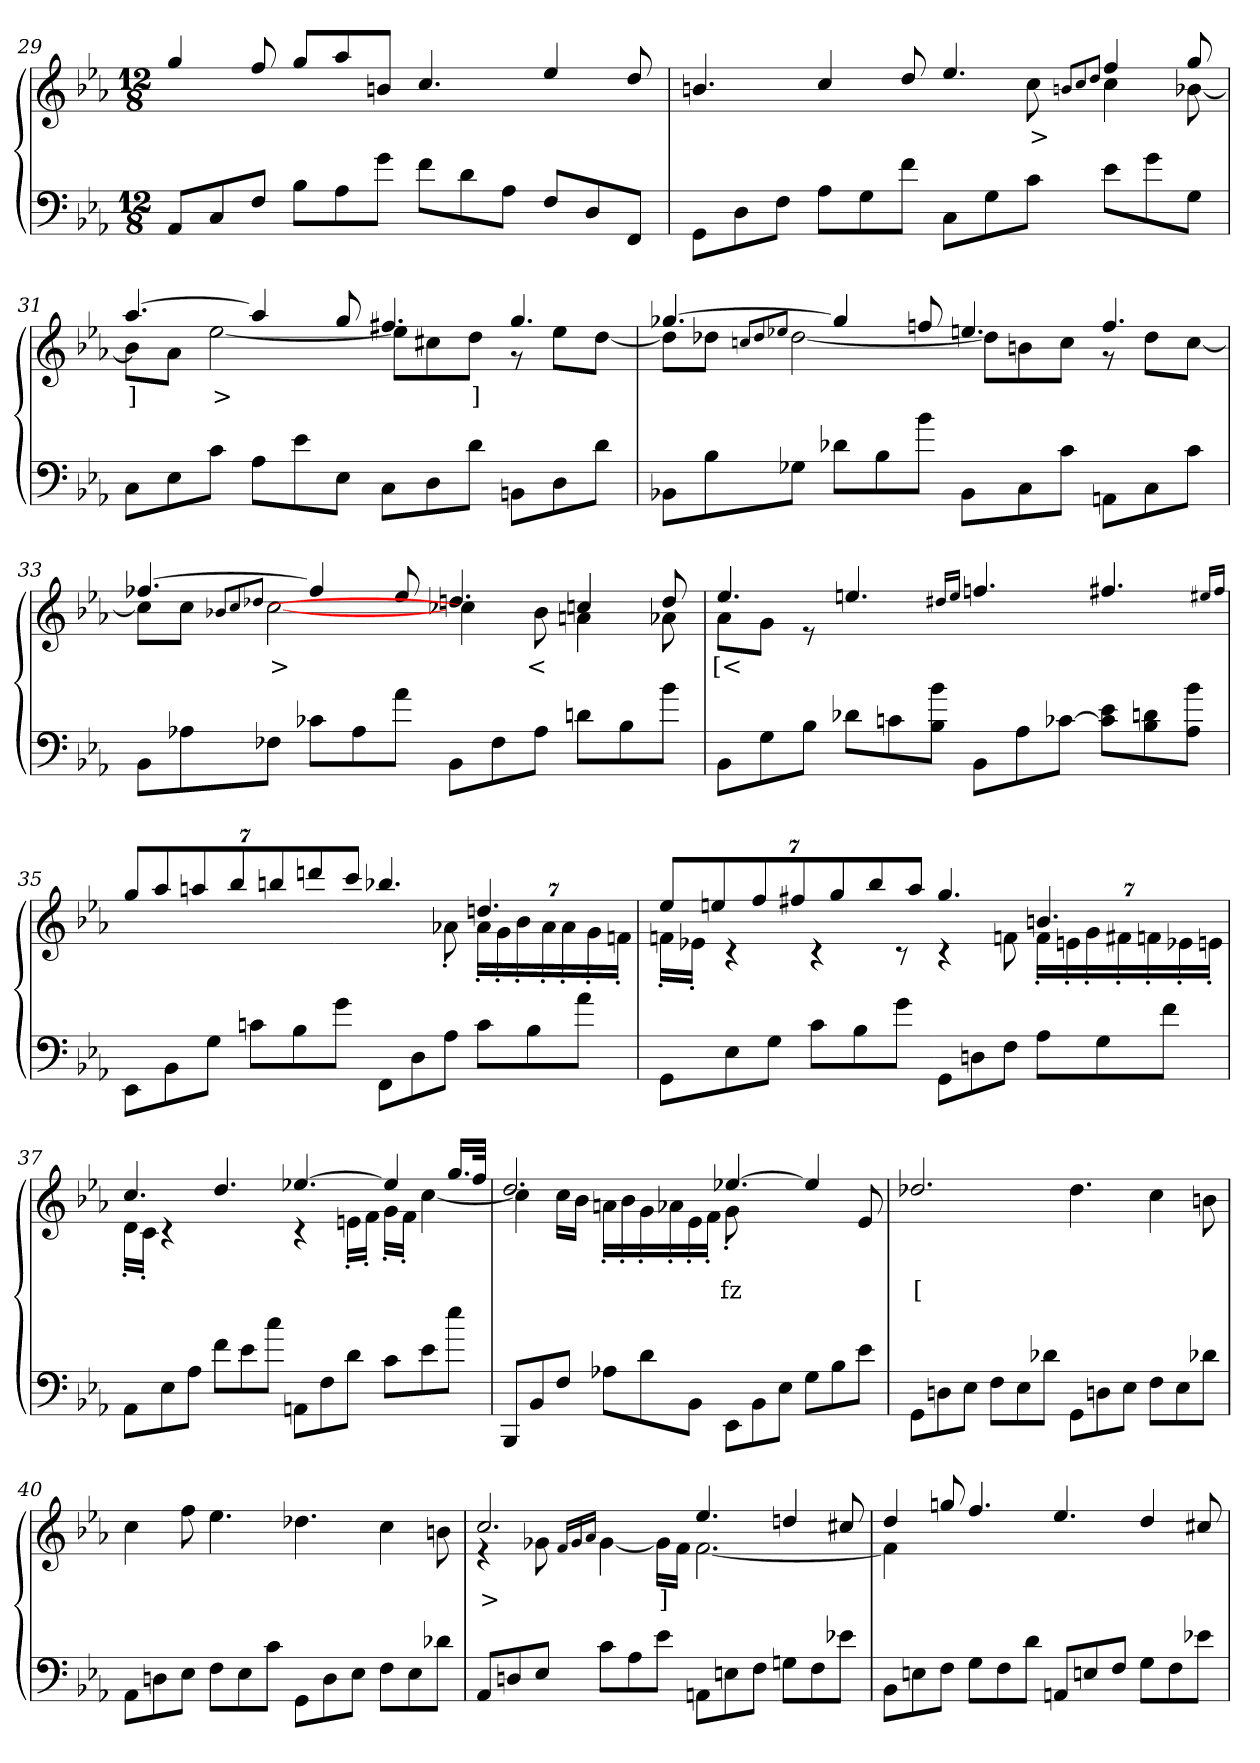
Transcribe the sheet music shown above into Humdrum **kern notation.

**kern	**kern	**text
*part2	*part1	*part1
*staff2	*staff1	*staff1
*clefF4	*clefG2	*
*k[b-e-a-]	*k[b-e-a-]	*
*M12/8	*M12/8	*
=29	=29	=29
8AA-L	4gg/	.
8C	.	.
8FJ	8ff/	.
8B-L	8gg/L	.
8A-	8aa-/	.
8gJ	8bn/J	.
8fL	4.cc/	.
8d	.	.
8A-J	.	.
8FL	4ee-/	.
8D	.	.
8FFJ	8dd/	.
=30	=30	=30
*	*^	*
8GG\L	4.bn/	1ryy	.
8D\	.	.	.
8F\J	.	.	.
8A-L	4cc/	.	.
8G	.	.	.
8fJ	8dd/	.	.
8CL	4.ee-	.	.
8G	.	.	.
8cJ	.	8cc	>
.	8qbn/L	.	.
.	8qcc/	.	.
.	8qdd/J	.	.
8e-L	4ff	4cc	.
8g	.	.	.
8GJ	8gg	[8b-X	.
=31	=31	=31	=31
8CL	[4.aa-	8b-L]	]
8E-	.	8a-J	.
8cJ	.	[2ee-	>
8A-L	4aa-]	.	.
8e-	.	.	.
8E-J	8gg	.	.
8CL	4.ff#X	8ee-L]	.
8D	.	8cc#X	.
8dJ	.	8ddJ	]
8BBnL	4.gg	8r	.
8D	.	8ee-L	.
8dJ	.	[8ddJ	.
=32	=32	=32	=32
8BB-XL	[4.gg-X	8ddL]	.
8B-	.	8dd-XJ	.
.	.	8qccn/L	.
.	.	8qdd-/	.
.	.	8qee-X/J	.
8G-XJ	.	[2dd-	.
8d-XL	4gg-]	.	.
8B-	.	.	.
8b-J	8ffn	.	.
8BB-L	4.een	8dd-L]	.
8C	.	8bn	.
8cJ	.	8ccJ	.
8AAnL	4.ff	8r	.
8C	.	8dd-L	.
8cJ	.	[8ccJ	.
=33	=33	=33	=33
8BB-L	[4.ff-X	8ccL]	.
8A-X	.	8ccJ	.
.	.	8qb-X/L	.
.	.	8qcc/	.
.	.	8qdd-X/J	.
8F-XJ	.	[2cc	>
8c-XL	4ff-]	.	.
8A-	.	.	.
8a-J	8ee-	.	.
8BB-L	4.ddn	4cc-X]	.
8F-	.	.	.
8A-J	.	8b-	<
8dnL	4ccn	4an	.
8B-	.	.	.
8b-J	8dd	8a-X	.
=34	=34	=34	=34
8BB-L	4.ee-	8a-L	[<
8G	.	8gJ	.
8B-J	.	8r	.
8d-XL	4.een/	1ryy	.
8cn	.	.	.
8b- 8B-J	.	.	.
.	16qdd#X/LL	.	.
.	16qee/JJ	.	.
8BB-L	4.ffn/	.	.
8A-	.	.	.
[8c-XJ	.	.	.
8e- 8c-]L	4.ff#X/	.	.
8dn 8B-	.	.	.
8b- 8A-J	.	8ryy	.
.	16qee#X/LL	.	.
.	16qff#/JJ	.	.
=35	=35	=35	=35
8EE-\L	28%3gg/L	1ryy	.
.	28%3aa-	.	.
8BB-\	.	.	.
.	28%3aan	.	.
8G\J	.	.	.
.	28%3bb-	.	.
8cnL	.	.	.
.	28%3bbn	.	.
8B-	.	.	.
.	28%3dddn	.	.
8gJ	.	.	.
.	28%3cccJ	.	.
8FF\L	4.bb-X/	.	.
8D\	.	.	.
8A-\J	.	8a-X'>	.
8cL	4.ddn	56%3a-'>LL	.
.	.	56%3g'>	.
.	.	56%3b-'>	.
8B-	.	.	.
.	.	56%3a-'>	.
.	.	56%3a-'>	.
8a-J	.	.	.
.	.	56%3g'>	.
.	.	56%3fn'>JJ	.
=36	=36	=36	=36
8GG\L	28%3ee-L	16fn'>LL	.
.	.	16e-X'>JJ	.
.	28%3een	.	.
8E-\	.	4r	.
.	28%3ff	.	.
8G\J	.	.	.
.	28%3ff#X	.	.
8cL	.	4r	.
.	28%3gg	.	.
8B-	.	.	.
.	28%3bb-	.	.
8gJ	.	8r	.
.	28%3aa-J	.	.
8GG\L	4.gg	4r	.
8Dn\	.	.	.
8F\J	.	8fn	.
8A-L	4.bn	56%3f'>LL	.
.	.	56%3en'>	.
.	.	56%3g'>	.
8G	.	.	.
.	.	56%3f#X'>	.
.	.	56%3fn'>	.
8fJ	.	.	.
.	.	56%3e-X'>	.
.	.	56%3en'>JJ	.
=37	=37	=37	=37
8AA-L	4.cc	16d'>LL	.
.	.	16c'>JJ	.
8E-	.	4r	.
8A-J	.	.	.
8fL	4.dd/	4.ryy	.
8e-	.	.	.
8ccJ	.	.	.
8AAnL	[4.ee-X	4r	.
8F	.	.	.
8dJ	.	16en'>LL	.
.	.	16f'>JJ	.
8cL	4ee-]	16g'>LL	.
.	.	16f'>JJ	.
8e-	.	[4cc	.
8ee-J	16.ggLL	.	.
.	32ffJJk	.	.
=38	=38	=38	=38
8BBB-L	2.dd	4cc]	.
8BB-	.	.	.
8FJ	.	16ccLL	.
.	.	16b-JJ	.
8A-XL	.	16an'>LL	.
.	.	16b-'>	.
8d	.	16g'>	.
.	.	16a-X'>	.
8BB-J	.	16e-'>	.
.	.	16f'>JJ	.
8EE-\L	[4.ee-X	8g'>	fz
8BB-\	.	2ryy	.
8E-\J	.	.	.
8GL	4ee-/]	.	.
8B-	.	.	.
8e-J	8e-	8ryy	.
*	*v	*v	*
=39	=39	=39
8GG\L	2.dd-X/	[
8Dn\	.	.
8E-\J	.	.
8FL	.	.
8E-	.	.
8d-XJ	.	.
8GG\L	4.dd-	.
8Dn\	.	.
8E-\J	.	.
8FL	4cc	.
8E-	.	.
8d-XJ	8bn	.
=40	=40	=40
8AA-\L	4cc	.
8Dn\	.	.
8E-\J	8ff	.
8FL	4.ee-	.
8E-	.	.
8cJ	.	.
8GG\L	4.dd-X	.
8D\	.	.
8E-\J	.	.
8FL	4cc	.
8E-	.	.
8d-XJ	8bn	.
=41	=41	=41
*	*^	*
8AA-L	2.cc	4r	>
8Dn	.	.	.
8E-J	.	8g-X	.
.	.	16qf/L	.
.	.	16qg-/	.
.	.	16qa-/J	.
8cL	.	[4g-	.
8A-	.	.	.
8e-J	.	16g-LL]	]
.	.	16fJJ	.
8AAn\L	4.ee-	[2.f	.
8En\	.	.	.
8F\J	.	.	.
8GnL	4ddn	.	.
8F	.	.	.
8e-XJ	8cc#X	.	.
=42	=42	=42	=42
8BB-L	4dd	4f]	.
8En	.	.	.
8FJ	8ggn/	1ryy	.
8GL	4.ff/	.	.
8F	.	.	.
8dJ	.	.	.
8AAnL	4.ee-/	.	.
8En	.	.	.
8FJ	.	.	.
8GL	4dd/	.	.
8F	.	4ryy	.
8e-XJ	8cc#X/	.	.
*	*v	*v	*
=	=	=
*-	*-	*-
